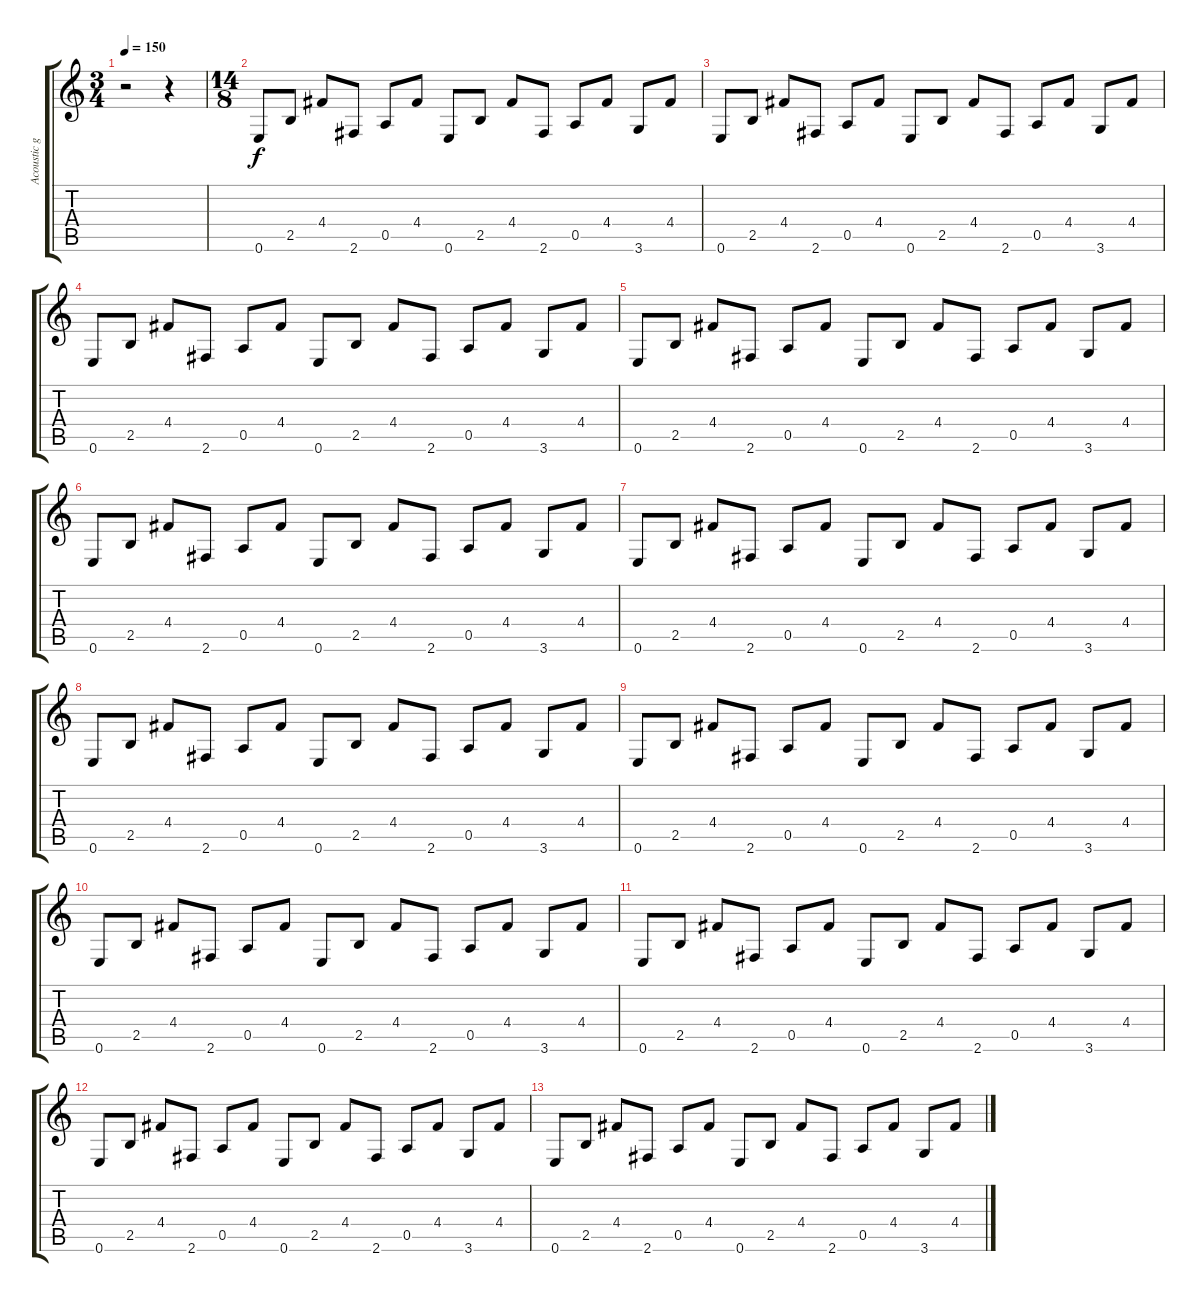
\track ("Acoustic guit" "Acoustic g") {instrument acousticguitarnylon}
\staff {score tabs}
\tuning (E4 B3 G3 D3 A2 E2) {hide}
\ts (3 4)
\tempo 150
\clef g2
\ks c
r.2{dy f} r.4 |
\ts (14 8)
0.6.8 2.5.8 4.4.8 2.6.8 0.5.8 4.4.8 0.6.8 2.5.8 4.4.8 2.6.8 0.5.8 4.4.8 3.6.8 4.4.8 |
0.6.8 2.5.8 4.4.8 2.6.8 0.5.8 4.4.8 0.6.8 2.5.8 4.4.8 2.6.8 0.5.8 4.4.8 3.6.8 4.4.8 |
0.6.8 2.5.8 4.4.8 2.6.8 0.5.8 4.4.8 0.6.8 2.5.8 4.4.8 2.6.8 0.5.8 4.4.8 3.6.8 4.4.8 |
0.6.8{volume 11} 2.5.8 4.4.8 2.6.8 0.5.8 4.4.8 0.6.8 2.5.8 4.4.8 2.6.8 0.5.8 4.4.8 3.6.8 4.4.8 |
0.6.8 2.5.8 4.4.8 2.6.8 0.5.8 4.4.8 0.6.8 2.5.8 4.4.8 2.6.8 0.5.8 4.4.8 3.6.8 4.4.8 |
0.6.8{volume 9} 2.5.8 4.4.8 2.6.8 0.5.8 4.4.8 0.6.8 2.5.8 4.4.8 2.6.8 0.5.8 4.4.8 3.6.8 4.4.8 |
0.6.8 2.5.8 4.4.8 2.6.8 0.5.8 4.4.8 0.6.8 2.5.8 4.4.8 2.6.8 0.5.8 4.4.8 3.6.8 4.4.8 |
0.6.8{volume 6} 2.5.8 4.4.8 2.6.8 0.5.8 4.4.8 0.6.8 2.5.8 4.4.8 2.6.8 0.5.8 4.4.8 3.6.8 4.4.8 |
0.6.8 2.5.8 4.4.8 2.6.8 0.5.8 4.4.8 0.6.8 2.5.8 4.4.8 2.6.8 0.5.8 4.4.8 3.6.8 4.4.8 |
0.6.8{volume 3} 2.5.8 4.4.8 2.6.8 0.5.8 4.4.8 0.6.8 2.5.8 4.4.8 2.6.8 0.5.8 4.4.8 3.6.8 4.4.8 |
0.6.8 2.5.8 4.4.8 2.6.8 0.5.8 4.4.8 0.6.8 2.5.8 4.4.8 2.6.8 0.5.8 4.4.8 3.6.8 4.4.8 |
0.6.8{volume 0} 2.5.8 4.4.8 2.6.8 0.5.8 4.4.8 0.6.8 2.5.8 4.4.8 2.6.8 0.5.8 4.4.8 3.6.8 4.4.8
